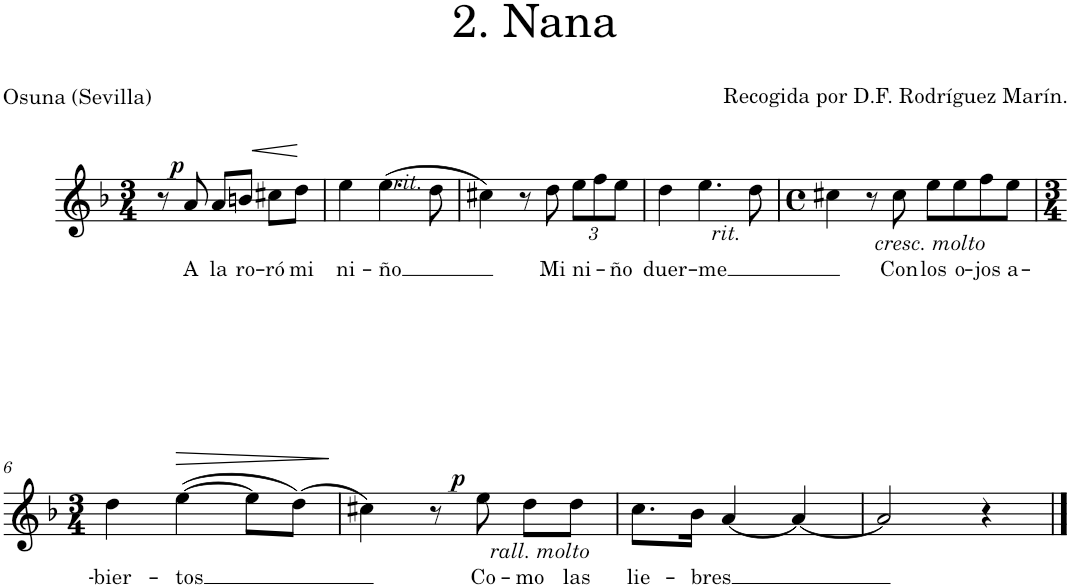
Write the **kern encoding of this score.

**kern	**text	**dynam
*part1	*part1	*part1
*staff1	*staff1	*staff1
*I"Piano	*	*
*I'Pno.	*	*
*clefG2	*	*
*k[b-]	*	*
*M3/4	*	*
=1	=1	=1
8r	.	.
!	!LO:LY:b	!LO:DY:a
8a/	A	p
!	!LO:LY:b	!
8a/L	la	.
!	!LO:LY:b	!LO:HP:b
8bn/J	ro-	<
!	!LO:LY:b	!
8cc#X\L	-ró	.
!	!LO:LY:b	!
8dd\J	mi	.
.	.	[
=2	=2	=2
!	!LO:LY:b	!
4ee\	ni-	.
!LO:TX:b:i:t=rit.	!	!
!	!LO:LY:b	!
(4.ee\	-ño	.
8dd\	.	.
=3	=3	=3
4cc#X\)	.	.
8r	.	.
!	!LO:LY:b	!
8dd\	Mi	.
*Xbrackettup	*	*
!	!LO:LY:b	!
12ee\L	ni-	.
12ff\	.	.
!	!LO:LY:b	!
12ee\J	-ño	.
=4	=4	=4
!	!LO:LY:b	!
4dd\	duer-	.
!LO:TX:b:i:t=rit.	!	!
!	!LO:LY:b	!
4.ee\	-me	.
8dd\	.	.
=5	=5	=5
*M4/4	*	*
*met(c)	*	*
4cc#X\	.	.
8r	.	.
!LO:TX:b:i:t=cresc. molto	!	!
!	!LO:LY:b	!
8cc#\	Con	.
!	!LO:LY:b	!
8ee\L	los	.
!	!LO:LY:b	!
8ee\	o-	.
!	!LO:LY:b	!
8ff\	-jos	.
!	!LO:LY:b	!
8ee\J	a-	.
!!LO:LB:g=z
=6	=6	=6
*M3/4	*	*
!	!LO:LY:b	!
4dd\	-bier-	.
!	!LO:LY:b	!LO:HP:b
([4ee\	-tos	>
8ee\L]	.	.
(8dd\J)	.	.
.	.	]
=7	=7	=7
4cc#X\)	.	.
!	!	!LO:DY:a
8r	.	p
!LO:TX:b:i:t=rall. molto	!	!
!	!LO:LY:b	!
8ee\	Co-	.
!	!LO:LY:b	!
8dd\L	-mo	.
!	!LO:LY:b	!
8dd\J	las	.
=8	=8	=8
!	!LO:LY:b	!
8.cc\L	lie-	.
!	!LO:LY:b	!
16b-\Jk	-bres	.
[4a/	.	.
4a/_	.	.
=9	=9	=9
2a/]	.	.
4r	.	.
==	==	==
*-	*-	*-
